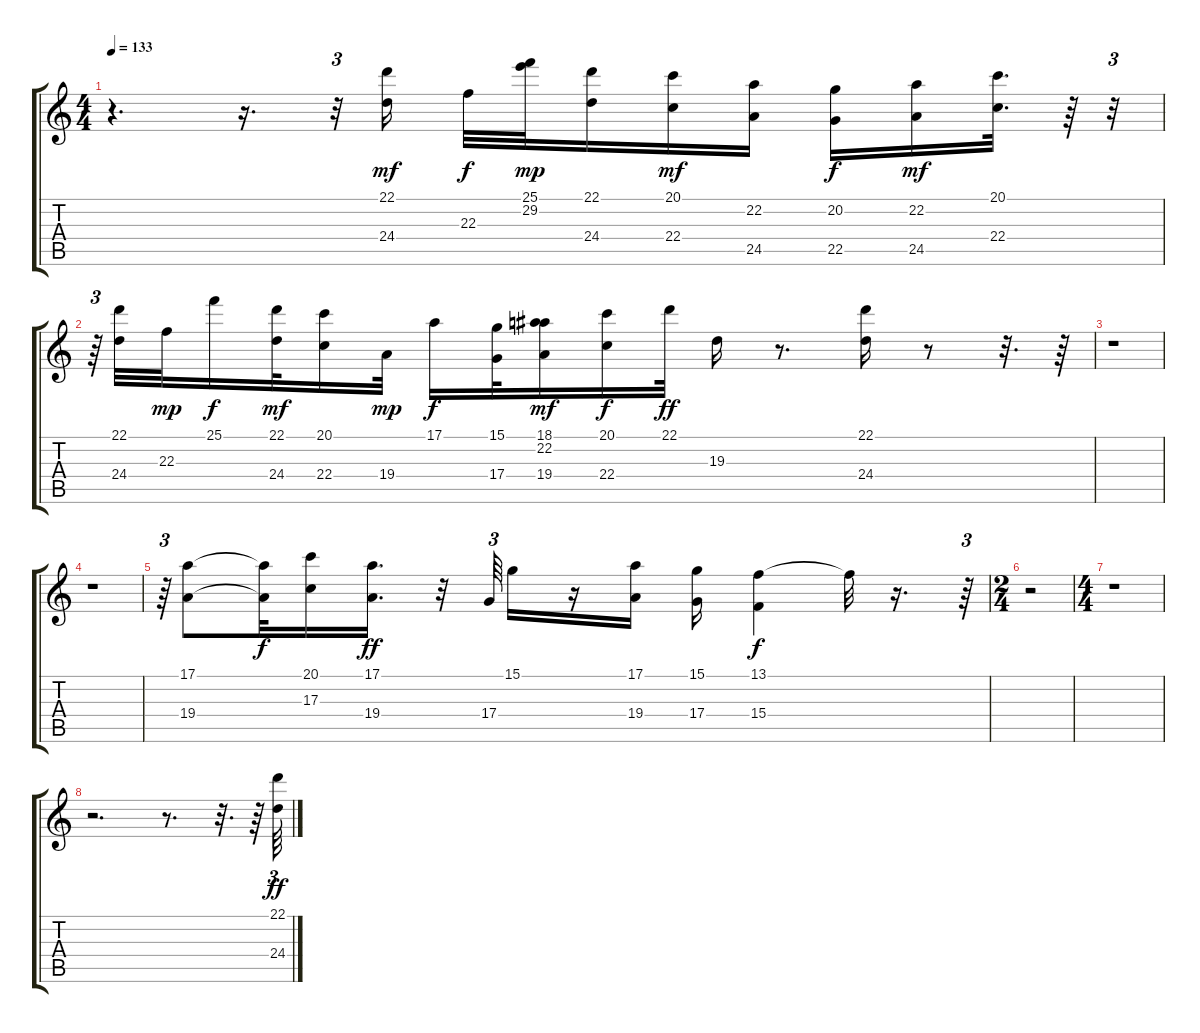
\track "" {instrument stringensemble1}
\staff {score tabs}
\tuning (E4 B3 G3 D3 A2 E2) {hide}
\ts (4 4)
\tempo 133
\clef g2
\ks c
r.4{d dy ff} r.16{d} r.32{tu (3 2)} (22.1 24.4).16{dy mf} 22.3.32{dy f} (25.1 29.2).32{dy mp} (22.1 24.4).16 (20.1 22.4).16{dy mf} (22.2 24.5).16 (20.2 22.5).16{dy f} (22.2 24.5).16{dy mf} (20.1 22.4).32{d} r.64 r.32{tu (3 2)} |
r.64{tu (3 2)} (22.1 24.4).32 22.3.32{dy mp} 25.1.16{dy f} (22.1 24.4).32{dy mf} (20.1 22.4).16 19.4.32{dy mp} 17.1.16{dy f} (15.1 17.4).32 (18.1 22.2 19.4).16{dy mf} (20.1 22.4).16{dy f} 22.1.32{dy ff} 19.3.16 r.8{d} (22.1 24.4).16 r.8 r.32{d} r.64 |
r.1 |
r.1 |
r.64{tu (3 2)} (17.1 19.4).8 (17.1{t} 19.4{t}).32{dy f} (20.1 17.3).16 (17.1 19.4).16{d dy ff} r.32 17.4.64{tu (3 2)} 15.1.16 r.16 (17.1 19.4).16 (15.1 17.4).16 (13.1 15.4).4{dy f} 13.1{t}.32 r.16{d} r.64{tu (3 2)} |
\ts (2 4)
r.2 |
\ts (4 4)
r.1 |
r.2{d} r.8{d} r.32{d} r.64 (22.1 24.4).64{tu (3 2) dy ff}
